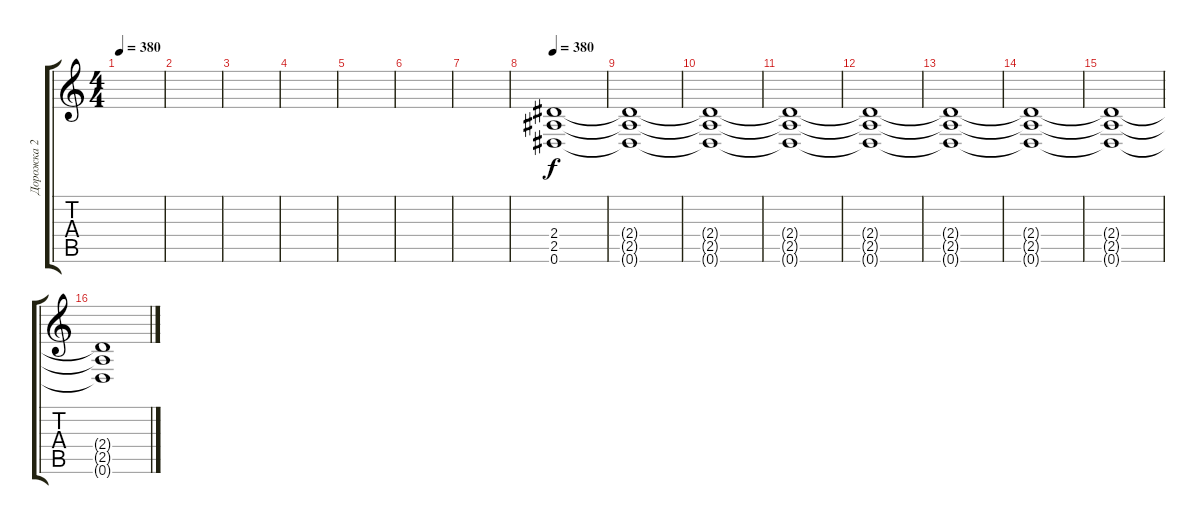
\track ("Дорожка 2" "Дорожка 2") {instrument overdrivenguitar}
\staff {score tabs}
\tuning (Eb4 Bb3 Gb3 Db3 Ab2 Eb2) {hide}
\ts (4 4)
\tempo 380
\clef g2
\ks c
|
|
|
|
|
|
|
\tempo 380
(2.4 2.5 0.6).1 |
(2.4{t} 2.5{t} 0.6{t}).1 |
(2.4{t} 2.5{t} 0.6{t}).1 |
(2.4{t} 2.5{t} 0.6{t}).1 |
(2.4{t} 2.5{t} 0.6{t}).1 |
(2.4{t} 2.5{t} 0.6{t}).1 |
(2.4{t} 2.5{t} 0.6{t}).1 |
(2.4{t} 2.5{t} 0.6{t}).1 |
(2.4{t} 2.5{t} 0.6{t}).1
